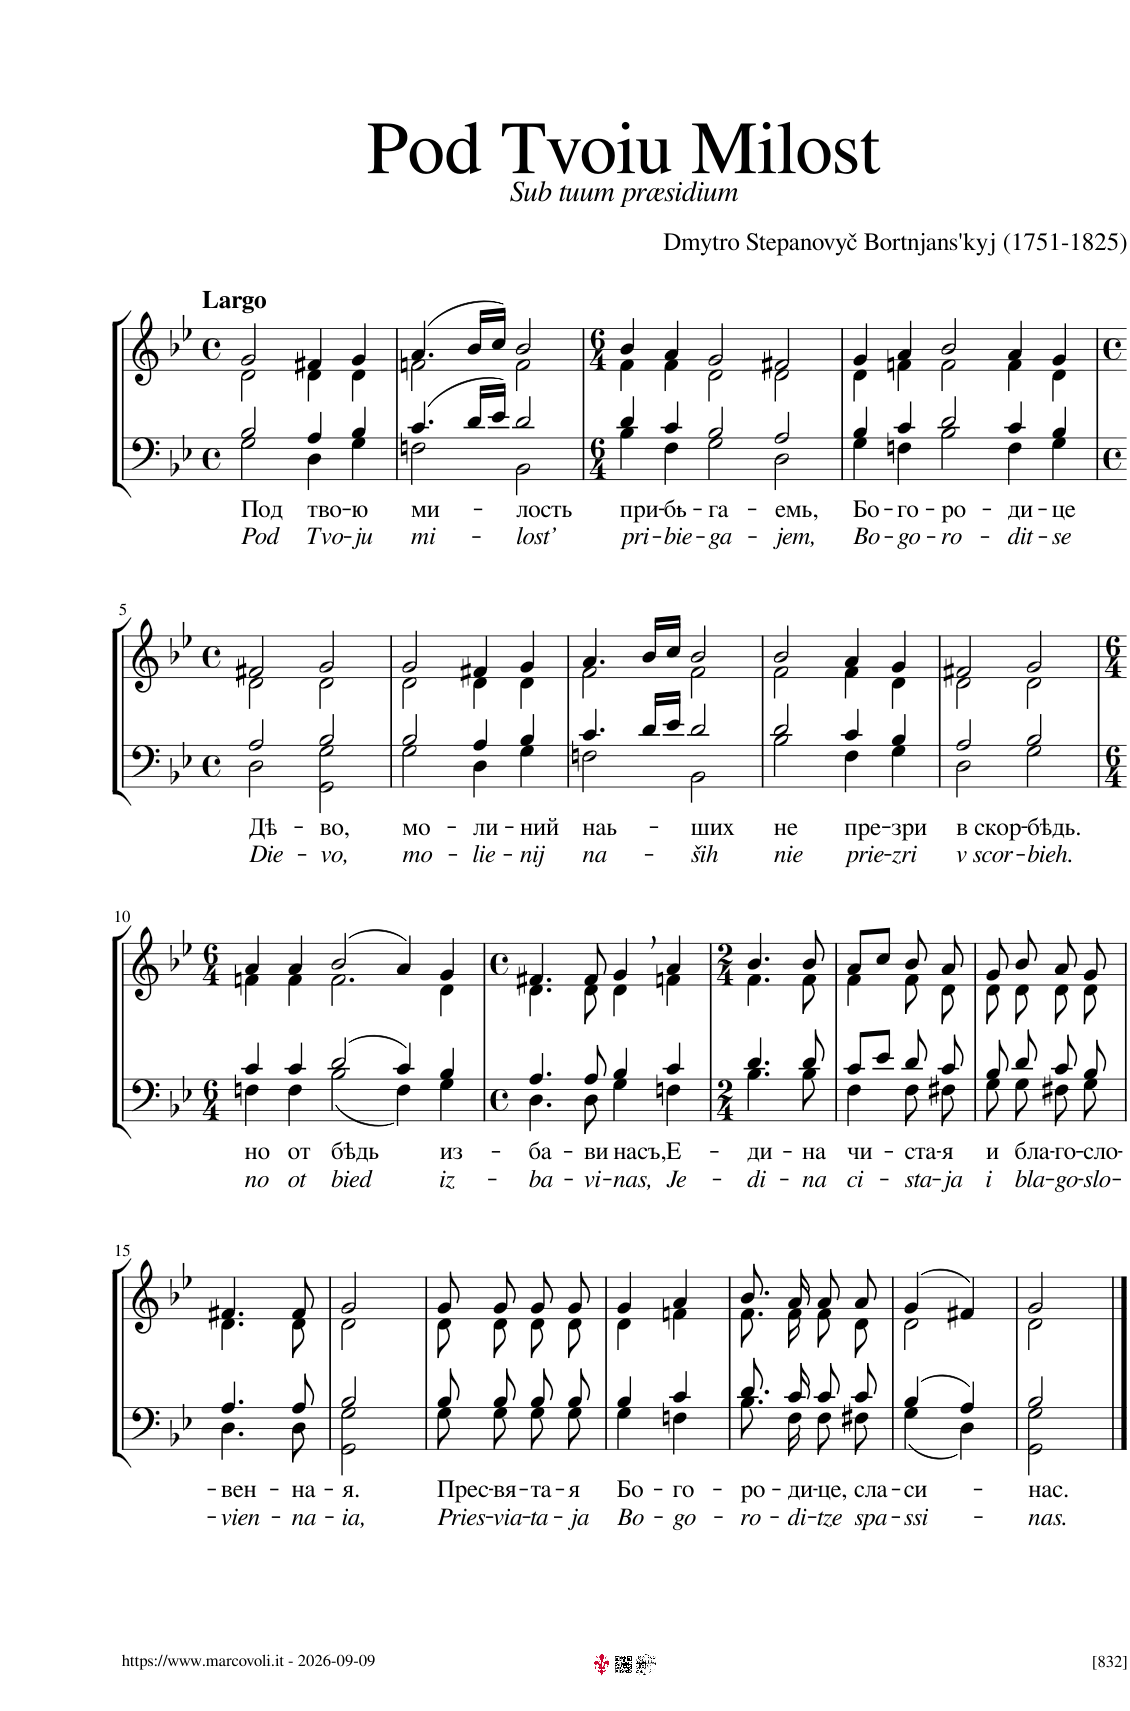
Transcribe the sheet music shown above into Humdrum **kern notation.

**kern	**text	**text	**kern
*part2	*part2	*part2	*part1
*staff2	*staff2	*staff2	*staff1
*I"Men	*	*	*I"Women
*clefF4	*	*	*clefG2
*k[b-e-]	*	*	*k[b-e-]
*M4/4	*	*	*M4/4
*met(c)	*	*	*met(c)
=1	=1	=1	=1
*^	*	*	*
!	!	!	!	!LO:TX:a:B:t=Largo
!	!	!LO:LY:b	!LO:LY:b	!
*	*	*	*	*^
2B-/	2G\	Под	Pod	2g/	2d\
!	!	!LO:LY:b	!LO:LY:b	!	!
4A/	4D\	тво-	Tvo-	4f#X/	4d\
!	!	!LO:LY:b	!LO:LY:b	!	!
4B-/	4G\	-ю	-ju	4g/	4d\
=2	=2	=2	=2	=2	=2
!	!	!LO:LY:b	!LO:LY:b	!	!
(4.c/	2Fn\	ми-	mi-	(4.a/	2fn\
16d/LL	.	.	.	16b-/LL	.
16e-/JJ)	.	.	.	16cc/JJ)	.
!	!	!LO:LY:b	!LO:LY:b	!	!
2d/	2BB-\	-лость	-lost’	2b-/	2f\
=3	=3	=3	=3	=3	=3
*M6/4	*	*	*	*M6/4	*
!	!	!LO:LY:b	!LO:LY:b	!	!
4d/	4B-\	при-	pri-	4b-/	4f\
!	!	!LO:LY:b	!LO:LY:b	!	!
4c/	4F\	-бҍ-	-bie-	4a/	4f\
!	!	!LO:LY:b	!LO:LY:b	!	!
2B-/	2G\	-га-	-ga-	2g/	2d\
!	!	!LO:LY:b	!LO:LY:b	!	!
2A/	2D\	-емь,	-jem,	2f#X/	2d\
=4	=4	=4	=4	=4	=4
!	!	!LO:LY:b	!LO:LY:b	!	!
4B-/	4G\	Бо-	Bo-	4g/	4d\
!	!	!LO:LY:b	!LO:LY:b	!	!
4c/	4Fn\	-го-	-go-	4a/	4fn\
!	!	!LO:LY:b	!LO:LY:b	!	!
2d/	2B-\	-ро-	-ro-	2b-/	2f\
!	!	!LO:LY:b	!LO:LY:b	!	!
4c/	4F\	-ди-	-dit-	4a/	4f\
!	!	!LO:LY:b	!LO:LY:b	!	!
4B-/	4G\	-це	-se	4g/	4d\
!!LO:LB:g=z	!!
=5	=5	=5	=5	=5	=5
*M4/4	*	*	*	*M4/4	*
*met(c)	*	*	*	*met(c)	*
!	!	!LO:LY:b	!LO:LY:b	!	!
2A/	2D\	Дѣ-	Die-	2f#X/	2d\
!	!	!LO:LY:b	!LO:LY:b	!	!
2B-/	2GG\ 2G\	-во,	-vo,	2g/	2d\
=6	=6	=6	=6	=6	=6
!	!	!LO:LY:b	!LO:LY:b	!	!
2B-/	2G\	мо-	mo-	2g/	2d\
!	!	!LO:LY:b	!LO:LY:b	!	!
4A/	4D\	-ли-	-lie-	4f#X/	4d\
!	!	!LO:LY:b	!LO:LY:b	!	!
4B-/	4G\	-ний	-nij	4g/	4d\
=7	=7	=7	=7	=7	=7
!	!	!LO:LY:b	!LO:LY:b	!	!
4.c/	2Fn\	наь-	na-	4.a/	2f\
16d/LL	.	.	.	16b-/LL	.
16e-/JJ	.	.	.	16cc/JJ	.
!	!	!LO:LY:b	!LO:LY:b	!	!
2d/	2BB-\	-ших	-ših	2b-/	2f\
=8	=8	=8	=8	=8	=8
!	!	!LO:LY:b	!LO:LY:b	!	!
2d/	2B-\	не	nie	2b-/	2f\
!	!	!LO:LY:b	!LO:LY:b	!	!
4c/	4F\	пре-	prie-	4a/	4f\
!	!	!LO:LY:b	!LO:LY:b	!	!
4B-/	4G\	-зри	-zri	4g/	4d\
=9	=9	=9	=9	=9	=9
!	!	!LO:LY:b	!LO:LY:b	!	!
2A/	2D\	в скор-	v scor-	2f#X/	2d\
!	!	!LO:LY:b	!LO:LY:b	!	!
2B-/	2G\	-бѣдь.	-bieh.	2g/	2d\
!!LO:LB:g=z	!!
=10	=10	=10	=10	=10	=10
*M6/4	*	*	*	*M6/4	*
!	!	!LO:LY:b	!LO:LY:b	!	!
4c/	4Fn\	но	no	4a/	4fn\
!	!	!LO:LY:b	!LO:LY:b	!	!
4c/	4F\	от	ot	4a/	4f\
!	!	!LO:LY:b	!LO:LY:b	!	!
(2d/	(2B-\	бѣдь	bied	(2b-/	2.f\
4c/)	4F\)	.	.	4a/)	.
!	!	!LO:LY:b	!LO:LY:b	!	!
4B-/	4G\	из-	iz-	4g/	4d\
=11	=11	=11	=11	=11	=11
*M4/4	*	*	*	*M4/4	*
*met(c)	*	*	*	*met(c)	*
!	!	!LO:LY:b	!LO:LY:b	!	!
4.A/	4.D\	-ба-	-ba-	4.f#X/	4.d\
!	!	!LO:LY:b	!LO:LY:b	!	!
8A/	8D\	-ви	-vi-	8f#/	8d\
!	!	!LO:LY:b	!LO:LY:b	!	!
4B-/	4G\	насъ,	-nas,	4g,/	4d\
!	!	!LO:LY:b	!LO:LY:b	!	!
4c/	4Fn\	E-	Je-	4a/	4fn\
=12	=12	=12	=12	=12	=12
*M2/4	*	*	*	*M2/4	*
!	!	!LO:LY:b	!LO:LY:b	!	!
4.d/	4.B-\	-ди-	-di-	4.b-/	4.f\
!	!	!LO:LY:b	!LO:LY:b	!	!
8d/	8B-\	-на	-na	8b-/	8f\
=13	=13	=13	=13	=13	=13
!	!	!LO:LY:b	!LO:LY:b	!	!
8c/L	4F\	чи-	ci-	8a/L	4f\
8e-/J	.	.	.	8cc/J	.
!	!	!LO:LY:b	!LO:LY:b	!	!
8d/	8F\	-ста-	-sta-	8b-/	8f\
!	!	!LO:LY:b	!LO:LY:b	!	!
8c/	8F#X\	-я	-ja	8a/	8d\
=14	=14	=14	=14	=14	=14
!	!	!LO:LY:b	!LO:LY:b	!	!
8B-/	8G\	и	i	8g/	8d\
!	!	!LO:LY:b	!LO:LY:b	!	!
8d/	8G\	бла-	bla-	8b-/	8d\
!	!	!LO:LY:b	!LO:LY:b	!	!
8c/	8F#X\	-го-	-go-	8a/	8d\
!	!	!LO:LY:b	!LO:LY:b	!	!
8B-/	8G\	-сло-	-slo-	8g/	8d\
!!LO:LB:g=z	!!
=15	=15	=15	=15	=15	=15
!	!	!LO:LY:b	!LO:LY:b	!	!
4.A/	4.D\	-вен-	-vien-	4.f#X/	4.d\
!	!	!LO:LY:b	!LO:LY:b	!	!
8A/	8D\	-на-	-na-	8f#/	8d\
=16	=16	=16	=16	=16	=16
!	!	!LO:LY:b	!LO:LY:b	!	!
2B-/	2GG\ 2G\	-я.	-ia,	2g/	2d\
=17	=17	=17	=17	=17	=17
!	!	!LO:LY:b	!LO:LY:b	!	!
8B-/	8G\	Прес-	Pries-	8g/	8d\
!	!	!LO:LY:b	!LO:LY:b	!	!
8B-/	8G\	-вя-	-via-	8g/	8d\
!	!	!LO:LY:b	!LO:LY:b	!	!
8B-/	8G\	-та-	-ta-	8g/	8d\
!	!	!LO:LY:b	!LO:LY:b	!	!
8B-/	8G\	-я	-ja	8g/	8d\
=18	=18	=18	=18	=18	=18
!	!	!LO:LY:b	!LO:LY:b	!	!
4B-/	4G\	Бо-	Bo-	4g/	4d\
!	!	!LO:LY:b	!LO:LY:b	!	!
4c/	4Fn\	-го-	-go-	4a/	4fn\
=19	=19	=19	=19	=19	=19
!	!	!LO:LY:b	!LO:LY:b	!	!
8.d/	8.B-\	-ро-	-ro-	8.b-/	8.f\
!	!	!LO:LY:b	!LO:LY:b	!	!
16c/	16F\	-ди-	-di-	16a/	16f\
!	!	!LO:LY:b	!LO:LY:b	!	!
8c/	8F\	-це,	-tze	8a/	8f\
!	!	!LO:LY:b	!LO:LY:b	!	!
8c/	8F#X\	сла-	spa-	8a/	8d\
=20	=20	=20	=20	=20	=20
!	!	!LO:LY:b	!LO:LY:b	!	!
(4B-/	(4G\	-си-	-ssi-	(4g/	2d\
4A/)	4D\)	.	.	4f#X/)	.
=21	=21	=21	=21	=21	=21
!	!	!LO:LY:b	!LO:LY:b	!	!
2B-/	2GG\ 2G\	-нас.	-nas.	2g/	2d\
*v	*v	*	*	*	*
*	*	*	*v	*v
==	==	==	==
*-	*-	*-	*-
